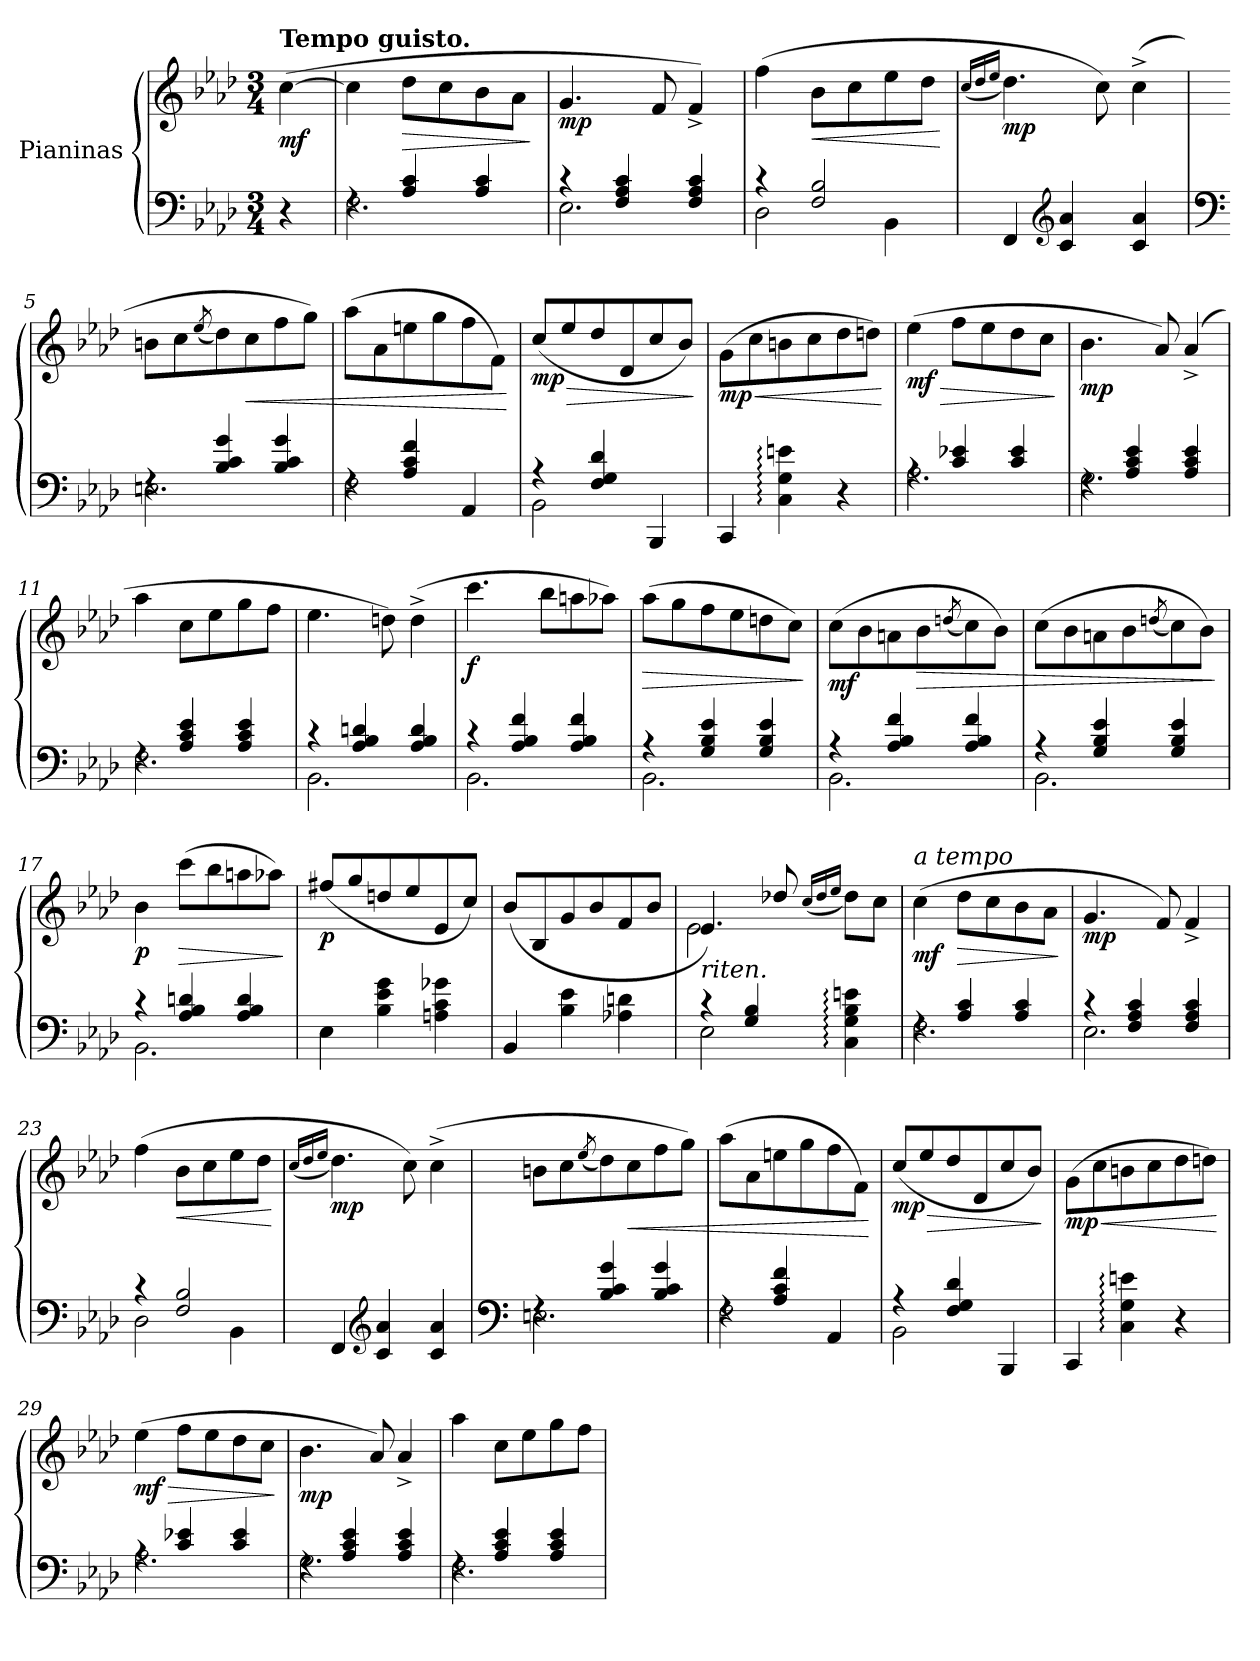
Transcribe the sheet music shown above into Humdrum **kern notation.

**kern	**kern	**dynam
*part1	*part1	*part1
*staff2	*staff1	*staff1/2
*I"Pianinas	*	*
*clefF4	*clefG2	*
*k[b-e-a-d-]	*k[b-e-a-d-]	*
*M3/4	*M3/4	*
*MM143	*MM143	*
=	=	=
!	!LO:TX:a:B:t=Tempo guisto.	!
!	!	!LO:DY:b
4r	([4cc\	mf
=1	=1	=1
*^	*	*
4rF	2.F\	4cc\]	.
!	!	!	!LO:HP:b
4A-/ 4c/	.	8dd-\L	>
.	.	8cc\	.
4A-/ 4c/	.	8b-\	.
.	.	8a-\J	.
*v	*v	*	*
.	.	]
=2	=2	=2
*^	*	*
!	!	!	!LO:DY:b
4r	2.E-\	4.g/	mp
4F/ 4A-/ 4c/	.	.	.
.	.	8f/	.
4F/ 4A-/ 4c/	.	4f^/)	.
=3	=3	=3	=3
4r	2D-\	(4ff\	.
!	!	!	!LO:HP:b
2F/ 2B-/	.	8b-\L	<
.	.	8cc\	.
.	4BB-\	8ee-\	.
.	.	8dd-\J	.
*v	*v	*	*
.	.	[
=4	=4	=4
.	(16qcc/LL	.
.	16qdd-/	.
.	16qee-/JJ	.
!	!	!LO:DY:b
4FF/	4.dd-\)	mp
*clefG2	*	*
4c/ 4a-/	.	.
.	8cc\)	.
4c/ 4a-/	(4cc^\	.
=5	=5	=5
*clefF4	*	*
*^	*	*
4rF	2.En\	8bn\L	.
.	.	8cc\	.
.	.	(8qee-/	.
4B-/ 4c/ 4g/	.	8dd-\)	.
!	!	!	!LO:HP:b
.	.	8cc\	<
4B-/ 4c/ 4g/	.	8ff\	.
.	.	8gg\J)	.
!!LO:LB:g=z
=6	=6	=6	=6
4rF	2F\	(8aa-\L	.
.	.	8a-\	.
4A-/ 4c/ 4f/	.	8een\	.
.	.	8gg\	.
4AA-/	4ryy	8ff\	.
.	.	8f\J)	.
*v	*v	*	*
.	.	[
=7	=7	=7
*^	*	*
!	!	!	!LO:HP:b
!	!	!	!LO:DY:n=1:b
4r	2BB-\	(8cc/L	> mp
.	.	8ee-/	.
4F/ 4G/ 4d-/	.	8dd-/	.
.	.	8d-/	.
4BBB-/	4ryy	8cc/	.
.	.	8b-/J)	.
*v	*v	*	*
.	.	]
=8	=8	=8
!	!	!LO:HP:b
!	!	!LO:DY:n=1:b
4CC/	(8g\L	< mp
.	8cc\	.
4C\: 4G\: 4en\:	8bn\	.
.	8cc\	.
4r	8dd-\	.
.	8ddn\J)	.
.	.	[
=9	=9	=9
*^	*	*
!	!	!	!LO:HP:b
!	!	!	!LO:DY:n=1:b
4rA	2.A-\	(4ee-\	> mf
4c/ 4e-X/	.	8ff\L	.
.	.	8ee-\	.
4c/ 4e-/	.	8dd-\	.
.	.	8cc\J	.
*v	*v	*	*
.	.	]
=10	=10	=10
*^	*	*
!	!	!	!LO:DY:b
4rF	2.G\	4.b-\	mp
4A-/ 4c/ 4e-/	.	.	.
.	.	8a-/)	.
4A-/ 4c/ 4e-/	.	(4a-^/	.
=11	=11	=11	=11
4rF	2.F\	4aa-\	.
4A-/ 4c/ 4e-/	.	8cc\L	.
.	.	8ee-\	.
4A-/ 4c/ 4e-/	.	8gg\	.
.	.	8ff\J	.
!!LO:LB:g=z
=12	=12	=12	=12
4r	2.BB-\	4.ee-\	.
4A-/ 4B-/ 4dn/	.	.	.
.	.	8ddn\)	.
4A-/ 4B-/ 4d/	.	(4dd^\	.
=13	=13	=13	=13
!	!	!	!LO:DY:b
4r	2.BB-\	4.ccc\	f
4A-/ 4B-/ 4f/	.	.	.
.	.	8bb-\L	.
4A-/ 4B-/ 4f/	.	8aan\	.
.	.	8aa-X\J)	.
=14	=14	=14	=14
!	!	!	!LO:HP:b
4r	2.BB-\	(8aa-\L	>
.	.	8gg\	.
4G/ 4B-/ 4e-/	.	8ff\	.
.	.	8ee-\	.
4G/ 4B-/ 4e-/	.	8ddn\	.
.	.	8cc\J)	.
*v	*v	*	*
.	.	]
=15	=15	=15
*^	*	*
!	!	!	!LO:DY:b
4r	2.BB-\	(8cc\L	mf
.	.	8b-\	.
4A-/ 4B-/ 4f/	.	8an\	.
!	!	!	!LO:HP:b
.	.	8b-\	>
.	.	(8qddn/	.
4A-/ 4B-/ 4f/	.	8cc\)	.
.	.	8b-\J)	.
=16	=16	=16	=16
4r	2.BB-\	(8cc\L	.
.	.	8b-\	.
4G/ 4B-/ 4e-/	.	8an\	.
.	.	8b-\	.
.	.	(8qddn/	.
4G/ 4B-/ 4e-/	.	8cc\)	.
.	.	8b-\J)	.
*v	*v	*	*
.	.	]
!!LO:LB:g=z
=17	=17	=17
*^	*	*
!	!	!	!LO:DY:b
4r	2.BB-\	4b-\	p
!	!	!	!LO:HP:b
4A-/ 4B-/ 4dn/	.	(8ccc\L	>
.	.	8bb-\	.
4A-/ 4B-/ 4d/	.	8aan\	.
.	.	8aa-X\J)	.
*v	*v	*	*
.	.	]
=18	=18	=18
!	!	!LO:DY:b
4E-\	(8ff#X/L	p
.	8gg/	.
4B-\ 4e-\ 4g\	8ddn/	.
.	8ee-/	.
4An\ 4c\ 4g-X\	8e-/	.
.	8cc/J)	.
=19	=19	=19
4BB-/	(8b-/L	.
.	8B-/	.
4B-\ 4e-\	8g/	.
.	8b-/	.
4A-X\ 4dn\	8f/	.
.	8b-/J	.
=20	=20	=20
*	*MM137	*
*^	*^	*
!	!	!LO:TX:b:i:t=riten.	!	!
4r	2E-\	4.e-/)	2e-\	.
4G/ 4B-/	.	.	.	.
*	*	*MM125	*	*
.	.	8dd-X/	.	.
*	*	*MM106	*	*
.	.	(16qcc/LL	.	.
.	.	16qdd-/	.	.
.	.	16qee-/JJ	.	.
4C\: 4G\: 4B-\: 4en\:	4ryy	8dd-\L)	4ryy	.
.	.	8cc\J	.	.
*	*	*v	*v	*
=21	=21	=21	=21
*	*	*MM143	*
!	!	!LO:TX:a:i:t=a tempo	!
!	!	!	!LO:DY:b
4rF	2.F\	(4cc\	mf
!	!	!	!LO:HP:b
4A-/ 4c/	.	8dd-\L	>
.	.	8cc\	.
4A-/ 4c/	.	8b-\	.
.	.	8a-\J	.
*v	*v	*	*
.	.	]
!!LO:LB:g=z
=22	=22	=22
*^	*	*
!	!	!	!LO:DY:b
4r	2.E-\	4.g/	mp
4F/ 4A-/ 4c/	.	.	.
.	.	8f/)	.
4F/ 4A-/ 4c/	.	4f^/	.
=23	=23	=23	=23
4r	2D-\	(4ff\	.
!	!	!	!LO:HP:b
2F/ 2B-/	.	8b-\L	<
.	.	8cc\	.
.	4BB-\	8ee-\	.
.	.	8dd-\J	.
*v	*v	*	*
.	.	[
=24	=24	=24
.	(16qcc/LL	.
.	16qdd-/	.
.	16qee-/JJ	.
!	!	!LO:DY:b
4FF/	4.dd-\)	mp
*clefG2	*	*
4c/ 4a-/	.	.
.	8cc\)	.
4c/ 4a-/	(4cc^\	.
=25	=25	=25
*clefF4	*	*
*^	*	*
4rF	2.En\	8bn\L	.
.	.	8cc\	.
.	.	(8qee-/	.
4B-/ 4c/ 4g/	.	8dd-\)	.
!	!	!	!LO:HP:b
.	.	8cc\	<
4B-/ 4c/ 4g/	.	8ff\	.
.	.	8gg\J)	.
=26	=26	=26	=26
4rF	2F\	(8aa-\L	.
.	.	8a-\	.
4A-/ 4c/ 4f/	.	8een\	.
.	.	8gg\	.
4AA-/	4ryy	8ff\	.
.	.	8f\J)	.
*v	*v	*	*
.	.	[
=27	=27	=27
*^	*	*
!	!	!	!LO:HP:b
!	!	!	!LO:DY:n=1:b
4r	2BB-\	(8cc/L	> mp
.	.	8ee-/	.
4F/ 4G/ 4d-/	.	8dd-/	.
.	.	8d-/	.
4BBB-/	4ryy	8cc/	.
.	.	8b-/J)	.
*v	*v	*	*
.	.	]
!!LO:PB:g=z
=28	=28	=28
!	!	!LO:HP:b
!	!	!LO:DY:n=1:b
4CC/	(8g\L	< mp
.	8cc\	.
4C\: 4G\: 4en\:	8bn\	.
.	8cc\	.
4r	8dd-\	.
.	8ddn\J)	.
.	.	[
=29	=29	=29
*^	*	*
!	!	!	!LO:HP:b
!	!	!	!LO:DY:n=1:b
4rA	2.A-\	(4ee-\	> mf
4c/ 4e-X/	.	8ff\L	.
.	.	8ee-\	.
4c/ 4e-/	.	8dd-\	.
.	.	8cc\J	.
*v	*v	*	*
.	.	]
=30	=30	=30
*^	*	*
!	!	!	!LO:DY:b
4rF	2.G\	4.b-\	mp
4A-/ 4c/ 4e-/	.	.	.
.	.	8a-/)	.
4A-/ 4c/ 4e-/	.	4a-^/	.
=31	=31	=31	=31
4rF	2.F\	4aa-\	.
4A-/ 4c/ 4e-/	.	8cc\L	.
.	.	8ee-\	.
4A-/ 4c/ 4e-/	.	8gg\	.
.	.	8ff\J	.
*v	*v	*	*
=	=	=
*-	*-	*-
